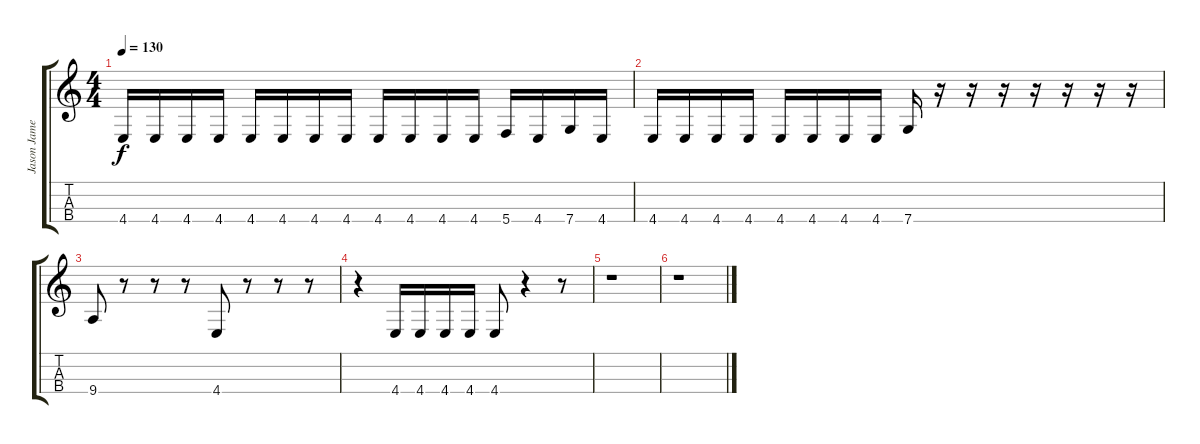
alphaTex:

\track ("Jason James " "Jason Jame") {instrument electricbasspick}
\staff {score tabs}
\tuning (F3 C3 G2 C2) {hide}
\ts (4 4)
\tempo 130
\clef g2
\ks c
4.4.16{dy f} 4.4.16 4.4.16 4.4.16 4.4.16 4.4.16 4.4.16 4.4.16 4.4.16 4.4.16 4.4.16 4.4.16 5.4.16 4.4.16 7.4.16 4.4.16 |
4.4.16 4.4.16 4.4.16 4.4.16 4.4.16 4.4.16 4.4.16 4.4.16 7.4.16 r.16 r.16 r.16 r.16 r.16 r.16 r.16 |
9.4.8 r.8 r.8 r.8 4.4.8 r.8 r.8 r.8 |
r.4 4.4.16 4.4.16 4.4.16 4.4.16 4.4.8 r.4 r.8 |
r.1 |
r.1
